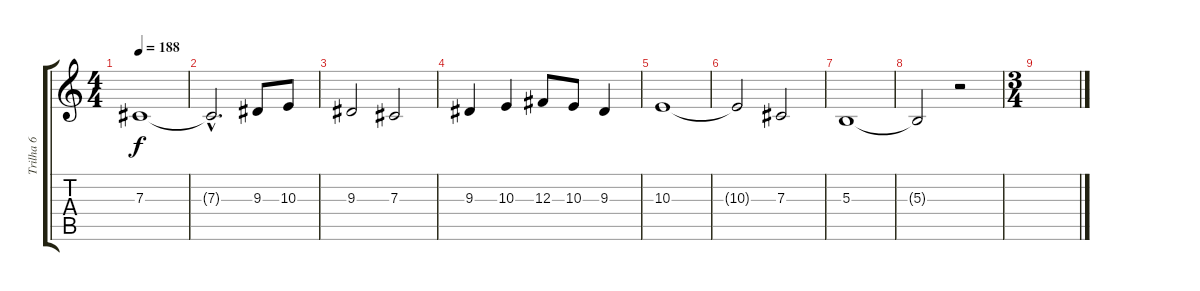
\track ("Trilha 6" "Trilha 6") {instrument synthstrings1}
\staff {score tabs}
\tuning (Eb4 Bb3 Gb3 Db3 Ab2 Eb2) {hide}
\ts (4 4)
\tempo 188
\clef g2
\ks c
7.3.1{dy f} |
7.3{hac t}.2{d} 9.3.8 10.3.8 |
9.3.2 7.3.2 |
9.3.4 10.3.4 12.3.8 10.3.8 9.3.4 |
10.3.1 |
10.3{t}.2 7.3.2 |
5.3.1 |
5.3{t}.2 r.2 |
\ts (3 4)
